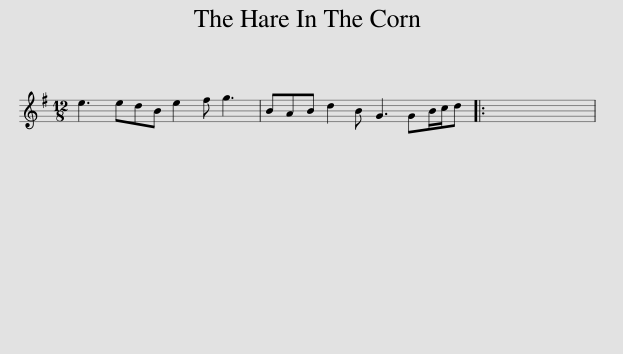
X:1
L:1/8
M:12/8
I:linebreak $
K:G
V:1 treble
V:1
 e3 edB e2 f g3 | BAB d2 B G3 GB/c/d |: x12 | %3
